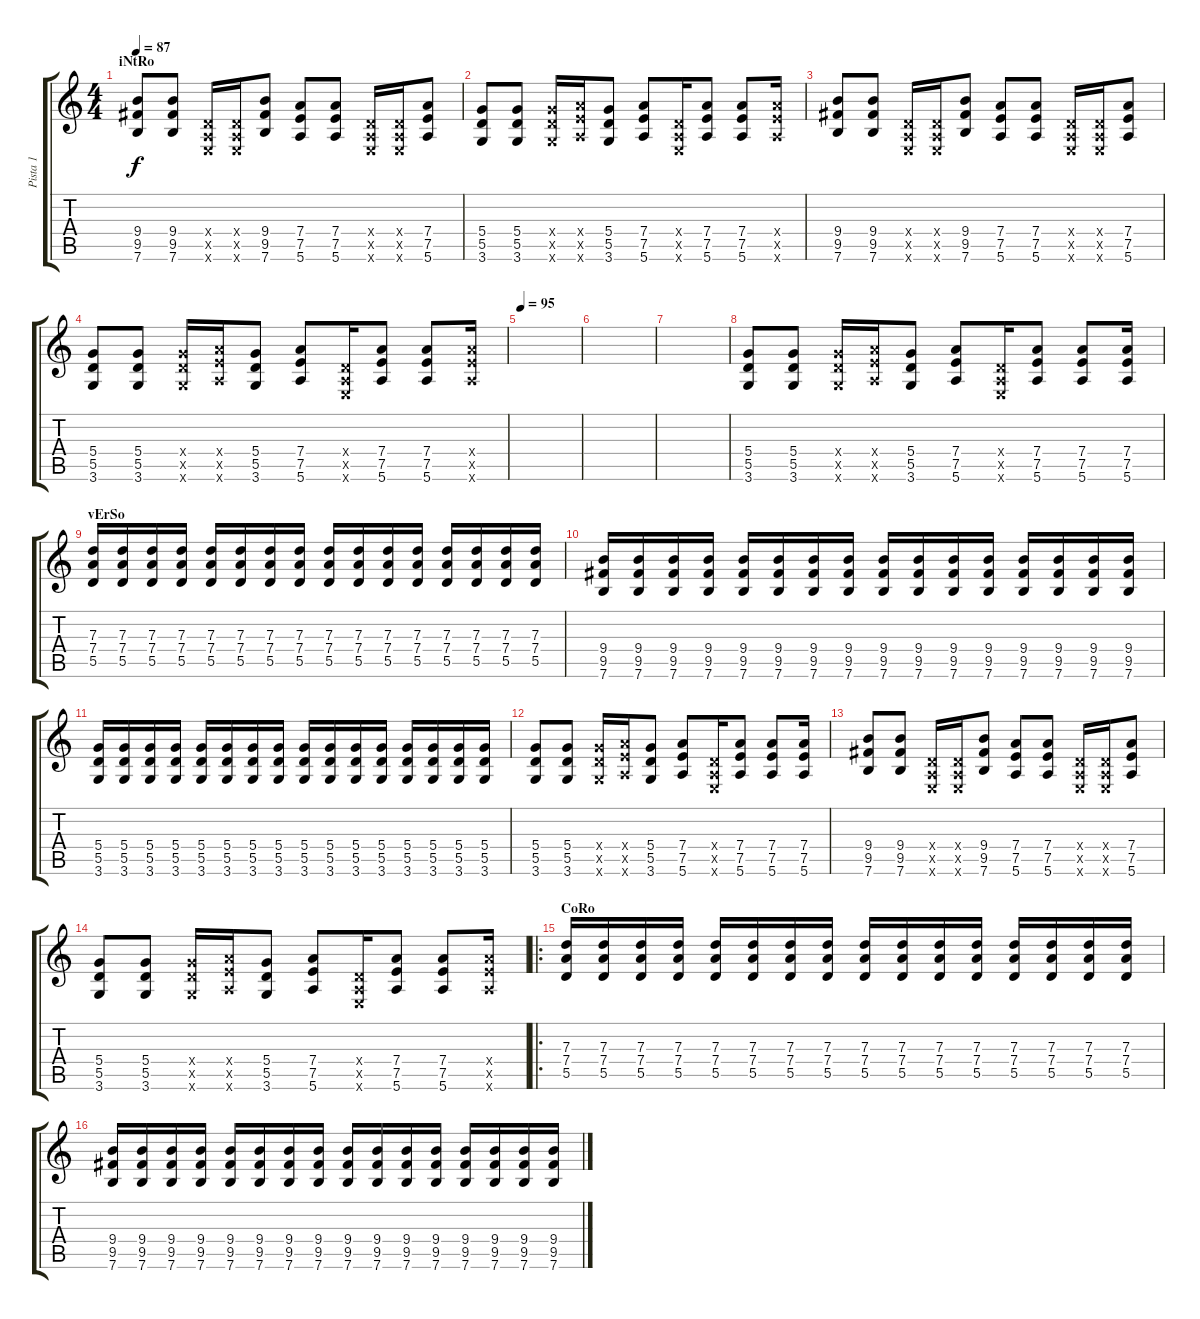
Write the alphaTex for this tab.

\track ("Pista 1" "Pista 1") {instrument distortionguitar}
\staff {score tabs}
\tuning (E4 B3 G3 D3 A2 E2) {hide}
\ts (4 4)
\section ("" "iNtRo")
\tempo 87
\tempo 97
\tempo 87
\clef g2
\ks c
(9.4 9.5 7.6).8{dy f instrument distortionguitar} (9.4 9.5 7.6).8 (0.4{x} 0.5{x} 0.6{x}).16 (0.4{x} 0.5{x} 0.6{x}).16 (9.4 9.5 7.6).8 (7.4 7.5 5.6).8 (7.4 7.5 5.6).8 (0.4{x} 0.5{x} 0.6{x}).16 (0.4{x} 0.5{x} 0.6{x}).16 (7.4 7.5 5.6).8 |
(5.4 5.5 3.6).8 (5.4 5.5 3.6).8 (5.4{x} 5.5{x} 3.6{x}).16 (7.4{x} 7.5{x} 5.6{x}).16 (5.4 5.5 3.6).8 (7.4 7.5 5.6).8 (0.4{x} 0.5{x} 0.6{x}).16 (7.4 7.5 5.6).8 (7.4 7.5 5.6).8 (7.4{x} 7.5{x} 5.6{x}).16 |
(9.4 9.5 7.6).8 (9.4 9.5 7.6).8 (0.4{x} 0.5{x} 0.6{x}).16 (0.4{x} 0.5{x} 0.6{x}).16 (9.4 9.5 7.6).8 (7.4 7.5 5.6).8 (7.4 7.5 5.6).8 (0.4{x} 0.5{x} 0.6{x}).16 (0.4{x} 0.5{x} 0.6{x}).16 (7.4 7.5 5.6).8 |
(5.4 5.5 3.6).8 (5.4 5.5 3.6).8 (5.4{x} 5.5{x} 3.6{x}).16 (7.4{x} 7.5{x} 5.6{x}).16 (5.4 5.5 3.6).8 (7.4 7.5 5.6).8 (0.4{x} 0.5{x} 0.6{x}).16 (7.4 7.5 5.6).8 (7.4 7.5 5.6).8 (7.4{x} 7.5{x} 5.6{x}).16 |
\tempo 95
|
|
|
(5.4 5.5 3.6).8 (5.4 5.5 3.6).8 (5.4{x} 5.5{x} 3.6{x}).16 (7.4{x} 7.5{x} 5.6{x}).16 (5.4 5.5 3.6).8 (7.4 7.5 5.6).8 (0.4{x} 0.5{x} 0.6{x}).16 (7.4 7.5 5.6).8 (7.4 7.5 5.6).8 (7.4 7.5 5.6).16 |
\section ("" "vErSo")
(7.3 7.4 5.5).16 (7.3 7.4 5.5).16 (7.3 7.4 5.5).16 (7.3 7.4 5.5).16 (7.3 7.4 5.5).16 (7.3 7.4 5.5).16 (7.3 7.4 5.5).16 (7.3 7.4 5.5).16 (7.3 7.4 5.5).16 (7.3 7.4 5.5).16 (7.3 7.4 5.5).16 (7.3 7.4 5.5).16 (7.3 7.4 5.5).16 (7.3 7.4 5.5).16 (7.3 7.4 5.5).16 (7.3 7.4 5.5).16 |
(9.4 9.5 7.6).16 (9.4 9.5 7.6).16 (9.4 9.5 7.6).16 (9.4 9.5 7.6).16 (9.4 9.5 7.6).16 (9.4 9.5 7.6).16 (9.4 9.5 7.6).16 (9.4 9.5 7.6).16 (9.4 9.5 7.6).16 (9.4 9.5 7.6).16 (9.4 9.5 7.6).16 (9.4 9.5 7.6).16 (9.4 9.5 7.6).16 (9.4 9.5 7.6).16 (9.4 9.5 7.6).16 (9.4 9.5 7.6).16 |
(5.4 5.5 3.6).16 (5.4 5.5 3.6).16 (5.4 5.5 3.6).16 (5.4 5.5 3.6).16 (5.4 5.5 3.6).16 (5.4 5.5 3.6).16 (5.4 5.5 3.6).16 (5.4 5.5 3.6).16 (5.4 5.5 3.6).16 (5.4 5.5 3.6).16 (5.4 5.5 3.6).16 (5.4 5.5 3.6).16 (5.4 5.5 3.6).16 (5.4 5.5 3.6).16 (5.4 5.5 3.6).16 (5.4 5.5 3.6).16 |
(5.4 5.5 3.6).8 (5.4 5.5 3.6).8 (5.4{x} 5.5{x} 3.6{x}).16 (7.4{x} 7.5{x} 5.6{x}).16 (5.4 5.5 3.6).8 (7.4 7.5 5.6).8 (0.4{x} 0.5{x} 0.6{x}).16 (7.4 7.5 5.6).8 (7.4 7.5 5.6).8 (7.4 7.5 5.6).16 |
(9.4 9.5 7.6).8 (9.4 9.5 7.6).8 (0.4{x} 0.5{x} 0.6{x}).16 (0.4{x} 0.5{x} 0.6{x}).16 (9.4 9.5 7.6).8 (7.4 7.5 5.6).8 (7.4 7.5 5.6).8 (0.4{x} 0.5{x} 0.6{x}).16 (0.4{x} 0.5{x} 0.6{x}).16 (7.4 7.5 5.6).8 |
(5.4 5.5 3.6).8 (5.4 5.5 3.6).8 (5.4{x} 5.5{x} 3.6{x}).16 (7.4{x} 7.5{x} 5.6{x}).16 (5.4 5.5 3.6).8 (7.4 7.5 5.6).8 (0.4{x} 0.5{x} 0.6{x}).16 (7.4 7.5 5.6).8 (7.4 7.5 5.6).8 (7.4{x} 7.5{x} 5.6{x}).16 |
\ro
\section ("" "CoRo")
(7.3 7.4 5.5).16 (7.3 7.4 5.5).16 (7.3 7.4 5.5).16 (7.3 7.4 5.5).16 (7.3 7.4 5.5).16 (7.3 7.4 5.5).16 (7.3 7.4 5.5).16 (7.3 7.4 5.5).16 (7.3 7.4 5.5).16 (7.3 7.4 5.5).16 (7.3 7.4 5.5).16 (7.3 7.4 5.5).16 (7.3 7.4 5.5).16 (7.3 7.4 5.5).16 (7.3 7.4 5.5).16 (7.3 7.4 5.5).16 |
(9.4 9.5 7.6).16 (9.4 9.5 7.6).16 (9.4 9.5 7.6).16 (9.4 9.5 7.6).16 (9.4 9.5 7.6).16 (9.4 9.5 7.6).16 (9.4 9.5 7.6).16 (9.4 9.5 7.6).16 (9.4 9.5 7.6).16 (9.4 9.5 7.6).16 (9.4 9.5 7.6).16 (9.4 9.5 7.6).16 (9.4 9.5 7.6).16 (9.4 9.5 7.6).16 (9.4 9.5 7.6).16 (9.4 9.5 7.6).16
